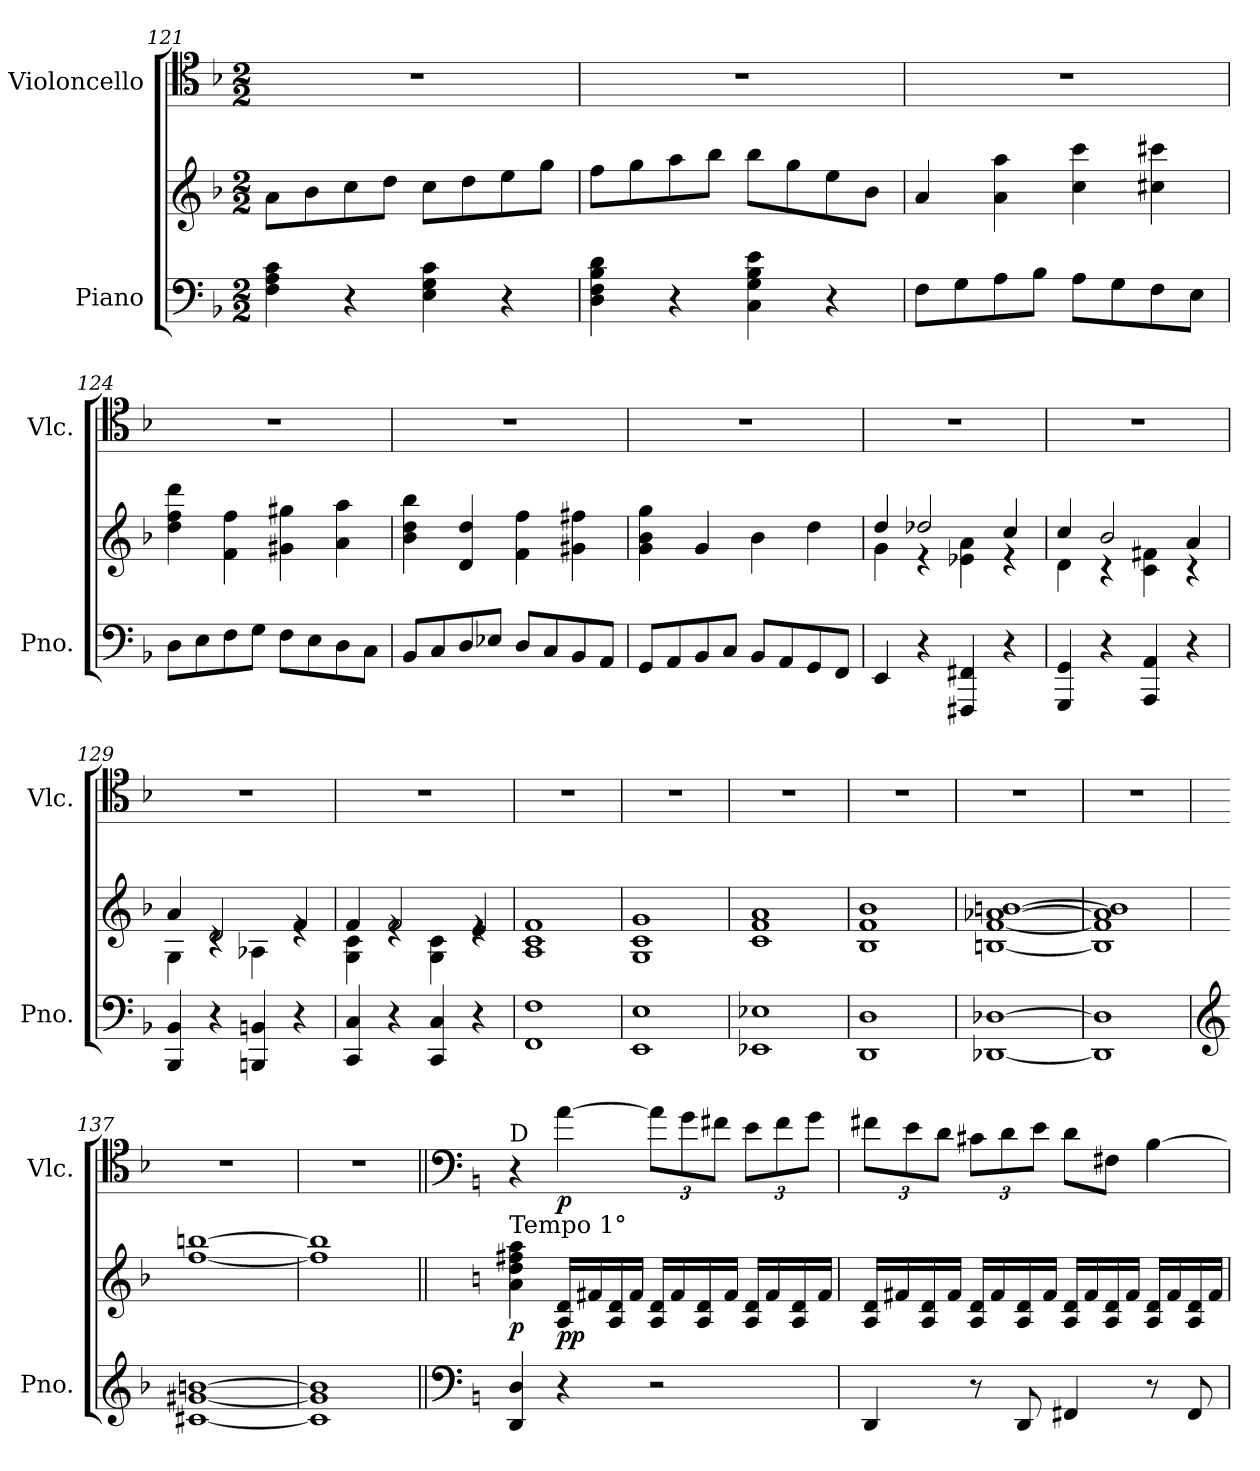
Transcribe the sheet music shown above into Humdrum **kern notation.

**kern	**kern	**dynam	**kern	**dynam
*part2	*part2	*part2	*part1	*part1
*staff3	*staff2	*staff2/3	*staff1	*staff1
*I"Piano	*	*	*I"Violoncello	*
*I'Pno.	*	*	*I'Vlc.	*
*clefF4	*clefG2	*	*clefC4	*
*k[b-]	*k[b-]	*	*k[b-]	*
*M2/2	*M2/2	*	*M2/2	*
=121	=121	=121	=121	=121
4F\ 4A\ 4c\	8a\L	.	1r	.
.	8b-\	.	.	.
4r	8cc\	.	.	.
.	8dd\J	.	.	.
4E\ 4G\ 4c\	8cc\L	.	.	.
.	8dd\	.	.	.
4r	8ee\	.	.	.
.	8gg\J	.	.	.
=122	=122	=122	=122	=122
4D\ 4F\ 4B-\ 4d\	8ff\L	.	1r	.
.	8gg\	.	.	.
4r	8aa\	.	.	.
.	8bb-\J	.	.	.
4C\ 4G\ 4B-\ 4e\	8bb-\L	.	.	.
.	8gg\	.	.	.
4r	8ee\	.	.	.
.	8b-\J	.	.	.
=123	=123	=123	=123	=123
8F\L	4a/	.	1r	.
8G\	.	.	.	.
8A\	4a\ 4aa\	.	.	.
8B-\J	.	.	.	.
8A\L	4cc\ 4ccc\	.	.	.
8G\	.	.	.	.
8F\	4cc#X\ 4ccc#X\	.	.	.
8E\J	.	.	.	.
!!LO:LB:g=z
=124	=124	=124	=124	=124
8D\L	4dd\ 4ff\ 4ddd\	.	1r	.
8E\	.	.	.	.
8F\	4f\ 4ff\	.	.	.
8G\J	.	.	.	.
8F\L	4g#X\ 4gg#X\	.	.	.
8E\	.	.	.	.
8D\	4a\ 4aa\	.	.	.
8C\J	.	.	.	.
=125	=125	=125	=125	=125
8BB-/L	4b-\ 4dd\ 4bb-\	.	1r	.
8C/	.	.	.	.
8D/	4d/ 4dd/	.	.	.
8E-X/J	.	.	.	.
8D/L	4f\ 4ff\	.	.	.
8C/	.	.	.	.
8BB-/	4g#X\ 4ff#X\	.	.	.
8AA/J	.	.	.	.
=126	=126	=126	=126	=126
8GG/L	4g\ 4b-\ 4gg\	.	1r	.
8AA/	.	.	.	.
8BB-/	4g/	.	.	.
8C/J	.	.	.	.
8BB-/L	4b-\	.	.	.
8AA/	.	.	.	.
8GG/	4dd\	.	.	.
8FF/J	.	.	.	.
=127	=127	=127	=127	=127
*	*^	*	*	*
4EE/	4dd/	4g\	.	1r	.
4r	2dd-X/	4r	.	.	.
4FFF#X/ 4FF#X/	.	4e-X\ 4a\	.	.	.
4r	4cc/	4r	.	.	.
=128	=128	=128	=128	=128	=128
4GGG/ 4GG/	4cc/	4d\	.	1r	.
4r	2b-/	4r	.	.	.
4AAA/ 4AA/	.	4c\ 4f#X\	.	.	.
4r	4a/	4r	.	.	.
=129	=129	=129	=129	=129	=129
4BBB-/ 4BB-/	4a/	4G\	.	1r	.
4r	2d/	4rc	.	.	.
4BBBn/ 4BBn/	.	4A-X\	.	.	.
4r	4f/	4re	.	.	.
=130	=130	=130	=130	=130	=130
4CC/ 4C/	4f/	4G\ 4c\	.	1r	.
4r	2f/	4re	.	.	.
4CC/ 4C/	.	4G\ 4c\	.	.	.
4r	4e/	4re	.	.	.
*	*v	*v	*	*	*
=131	=131	=131	=131	=131
1FF 1F	1A 1c 1f	.	1r	.
!!LO:PB:g=z
=132	=132	=132	=132	=132
1EE 1E	1G 1c 1g	.	1r	.
=133	=133	=133	=133	=133
1EE-X 1E-X	1c 1f 1a	.	1r	.
=134	=134	=134	=134	=134
1DD 1D	1B- 1f 1b-	.	1r	.
=135	=135	=135	=135	=135
[1DD-X [1D-X	[1Bn [1f [1a-X [1bn	.	1r	.
=136	=136	=136	=136	=136
1DD-] 1D-]	1B] 1f] 1a-] 1b]	.	1r	.
=137	=137	=137	=137	=137
*clefG2	*	*	*	*
[1c#X [1g#X [1bn	[1ff [1bbn	.	1r	.
=138	=138	=138	=138	=138
1c#] 1g#] 1b]	1ff] 1bb]	.	1r	.
=139||	=139||	=139||	=139||	=139||
*clefF4	*	*	*clefF4	*
*k[]	*k[]	*	*k[]	*
*	*	*	*MM110	*
!	!	!	!LO:TX:a:t=D	!
!	!	!	!LO:TX:b:t=Tempo 1°	!
!	!	!LO:DY:b	!	!
4DD/ 4D/	4a\ 4dd\ 4ff#X\ 4aa\	p	4r	.
!	!	!LO:DY:b	!	!LO:DY:b
4r	16A/ 16d/LL	pp	[4a\	p
.	16f#X/	.	.	.
.	16A/ 16d/	.	.	.
.	16f#/JJ	.	.	.
*	*	*	*Xbrackettup	*
2r	16A/ 16d/LL	.	12a\L]	.
.	16f#/	.	.	.
.	.	.	12g\	.
.	16A/ 16d/	.	.	.
.	.	.	12f#X\J	.
.	16f#/JJ	.	.	.
.	16A/ 16d/LL	.	12e\L	.
.	16f#/	.	.	.
.	.	.	12f#\	.
.	16A/ 16d/	.	.	.
.	.	.	12g\J	.
.	16f#/JJ	.	.	.
!!LO:LB:g=z
=140	=140	=140	=140	=140
4DD/	16A/ 16d/LL	.	12f#X\L	.
.	16f#X/	.	.	.
.	.	.	12e\	.
.	16A/ 16d/	.	.	.
.	.	.	12d\J	.
.	16f#/JJ	.	.	.
8r	16A/ 16d/LL	.	12c#X\L	.
.	16f#/	.	.	.
.	.	.	12d\	.
8DD/	16A/ 16d/	.	.	.
.	.	.	12e\J	.
.	16f#/JJ	.	.	.
4FF#X/	16A/ 16d/LL	.	8d\L	.
.	16f#/	.	.	.
.	16A/ 16d/	.	8F#X\J	.
.	16f#/JJ	.	.	.
8r	16A/ 16d/LL	.	[4B\	.
.	16f#/	.	.	.
8FF#/	16A/ 16d/	.	.	.
.	16f#/JJ	.	.	.
=	=	=	=	=
*-	*-	*-	*-	*-
